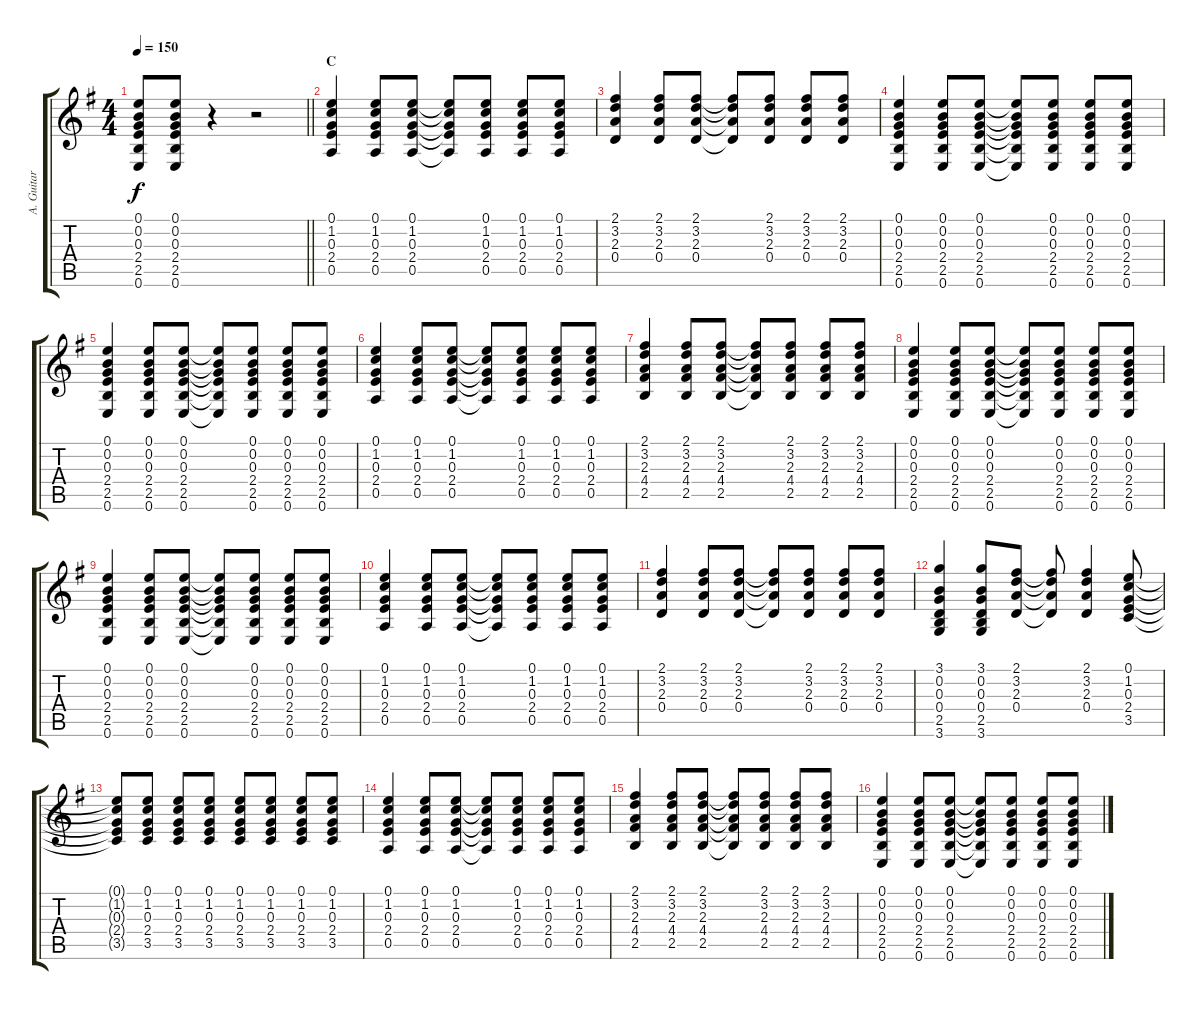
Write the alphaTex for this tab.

\track ("A. Guitar" "A. Guitar") {instrument acousticguitarsteel}
\staff {score tabs}
\tuning (E4 B3 G3 D3 A2 E2) {hide}
\ts (4 4)
\tempo 150
\clef g2
\barLineRight lightlight
\ks g
(0.1 0.2 0.3 2.4 2.5 0.6).8{dy f} (0.1 0.2 0.3 2.4 2.5 0.6).8 r.4 r.2 |
\section ("" "C")
(0.1 1.2 0.3 2.4 0.5).4 (0.1 1.2 0.3 2.4 0.5).8 (0.1 1.2 0.3 2.4 0.5).8 (0.1{t} 1.2{t} 0.3{t} 2.4{t} 0.5{t}).8 (0.1 1.2 0.3 2.4 0.5).8 (0.1 1.2 0.3 2.4 0.5).8 (0.1 1.2 0.3 2.4 0.5).8 |
(2.1 3.2 2.3 0.4).4 (2.1 3.2 2.3 0.4).8 (2.1 3.2 2.3 0.4).8 (2.1{t} 3.2{t} 2.3{t} 0.4{t}).8 (2.1 3.2 2.3 0.4).8 (2.1 3.2 2.3 0.4).8 (2.1 3.2 2.3 0.4).8 |
(0.1 0.2 0.3 2.4 2.5 0.6).4 (0.1 0.2 0.3 2.4 2.5 0.6).8 (0.1 0.2 0.3 2.4 2.5 0.6).8 (0.1{t} 0.2{t} 0.3{t} 2.4{t} 2.5{t} 0.6{t}).8 (0.1 0.2 0.3 2.4 2.5 0.6).8 (0.1 0.2 0.3 2.4 2.5 0.6).8 (0.1 0.2 0.3 2.4 2.5 0.6).8 |
(0.1 0.2 0.3 2.4 2.5 0.6).4 (0.1 0.2 0.3 2.4 2.5 0.6).8 (0.1 0.2 0.3 2.4 2.5 0.6).8 (0.1{t} 0.2{t} 0.3{t} 2.4{t} 2.5{t} 0.6{t}).8 (0.1 0.2 0.3 2.4 2.5 0.6).8 (0.1 0.2 0.3 2.4 2.5 0.6).8 (0.1 0.2 0.3 2.4 2.5 0.6).8 |
(0.1 1.2 0.3 2.4 0.5).4 (0.1 1.2 0.3 2.4 0.5).8 (0.1 1.2 0.3 2.4 0.5).8 (0.1{t} 1.2{t} 0.3{t} 2.4{t} 0.5{t}).8 (0.1 1.2 0.3 2.4 0.5).8 (0.1 1.2 0.3 2.4 0.5).8 (0.1 1.2 0.3 2.4 0.5).8 |
(2.1 3.2 2.3 4.4 2.5).4 (2.1 3.2 2.3 4.4 2.5).8 (2.1 3.2 2.3 4.4 2.5).8 (2.1{t} 3.2{t} 2.3{t} 4.4{t} 2.5{t}).8 (2.1 3.2 2.3 4.4 2.5).8 (2.1 3.2 2.3 4.4 2.5).8 (2.1 3.2 2.3 4.4 2.5).8 |
(0.1 0.2 0.3 2.4 2.5 0.6).4 (0.1 0.2 0.3 2.4 2.5 0.6).8 (0.1 0.2 0.3 2.4 2.5 0.6).8 (0.1{t} 0.2{t} 0.3{t} 2.4{t} 2.5{t} 0.6{t}).8 (0.1 0.2 0.3 2.4 2.5 0.6).8 (0.1 0.2 0.3 2.4 2.5 0.6).8 (0.1 0.2 0.3 2.4 2.5 0.6).8 |
(0.1 0.2 0.3 2.4 2.5 0.6).4 (0.1 0.2 0.3 2.4 2.5 0.6).8 (0.1 0.2 0.3 2.4 2.5 0.6).8 (0.1{t} 0.2{t} 0.3{t} 2.4{t} 2.5{t} 0.6{t}).8 (0.1 0.2 0.3 2.4 2.5 0.6).8 (0.1 0.2 0.3 2.4 2.5 0.6).8 (0.1 0.2 0.3 2.4 2.5 0.6).8 |
(0.1 1.2 0.3 2.4 0.5).4 (0.1 1.2 0.3 2.4 0.5).8 (0.1 1.2 0.3 2.4 0.5).8 (0.1{t} 1.2{t} 0.3{t} 2.4{t} 0.5{t}).8 (0.1 1.2 0.3 2.4 0.5).8 (0.1 1.2 0.3 2.4 0.5).8 (0.1 1.2 0.3 2.4 0.5).8 |
(2.1 3.2 2.3 0.4).4 (2.1 3.2 2.3 0.4).8 (2.1 3.2 2.3 0.4).8 (2.1{t} 3.2{t} 2.3{t} 0.4{t}).8 (2.1 3.2 2.3 0.4).8 (2.1 3.2 2.3 0.4).8 (2.1 3.2 2.3 0.4).8 |
(3.1 0.2 0.3 0.4 2.5 3.6).4 (3.1 0.2 0.3 0.4 2.5 3.6).8 (2.1 3.2 2.3 0.4).8 (2.1{t} 3.2{t} 2.3{t} 0.4{t}).8 (2.1 3.2 2.3 0.4).4 (0.1 1.2 0.3 2.4 3.5).8 |
(0.1{t} 1.2{t} 0.3{t} 2.4{t} 3.5{t}).8 (0.1 1.2 0.3 2.4 3.5).8 (0.1 1.2 0.3 2.4 3.5).8 (0.1 1.2 0.3 2.4 3.5).8 (0.1 1.2 0.3 2.4 3.5).8 (0.1 1.2 0.3 2.4 3.5).8 (0.1 1.2 0.3 2.4 3.5).8 (0.1 1.2 0.3 2.4 3.5).8 |
(0.1 1.2 0.3 2.4 0.5).4 (0.1 1.2 0.3 2.4 0.5).8 (0.1 1.2 0.3 2.4 0.5).8 (0.1{t} 1.2{t} 0.3{t} 2.4{t} 0.5{t}).8 (0.1 1.2 0.3 2.4 0.5).8 (0.1 1.2 0.3 2.4 0.5).8 (0.1 1.2 0.3 2.4 0.5).8 |
(2.1 3.2 2.3 4.4 2.5).4 (2.1 3.2 2.3 4.4 2.5).8 (2.1 3.2 2.3 4.4 2.5).8 (2.1{t} 3.2{t} 2.3{t} 4.4{t} 2.5{t}).8 (2.1 3.2 2.3 4.4 2.5).8 (2.1 3.2 2.3 4.4 2.5).8 (2.1 3.2 2.3 4.4 2.5).8 |
(0.1 0.2 0.3 2.4 2.5 0.6).4 (0.1 0.2 0.3 2.4 2.5 0.6).8 (0.1 0.2 0.3 2.4 2.5 0.6).8 (0.1{t} 0.2{t} 0.3{t} 2.4{t} 2.5{t} 0.6{t}).8 (0.1 0.2 0.3 2.4 2.5 0.6).8 (0.1 0.2 0.3 2.4 2.5 0.6).8 (0.1 0.2 0.3 2.4 2.5 0.6).8
